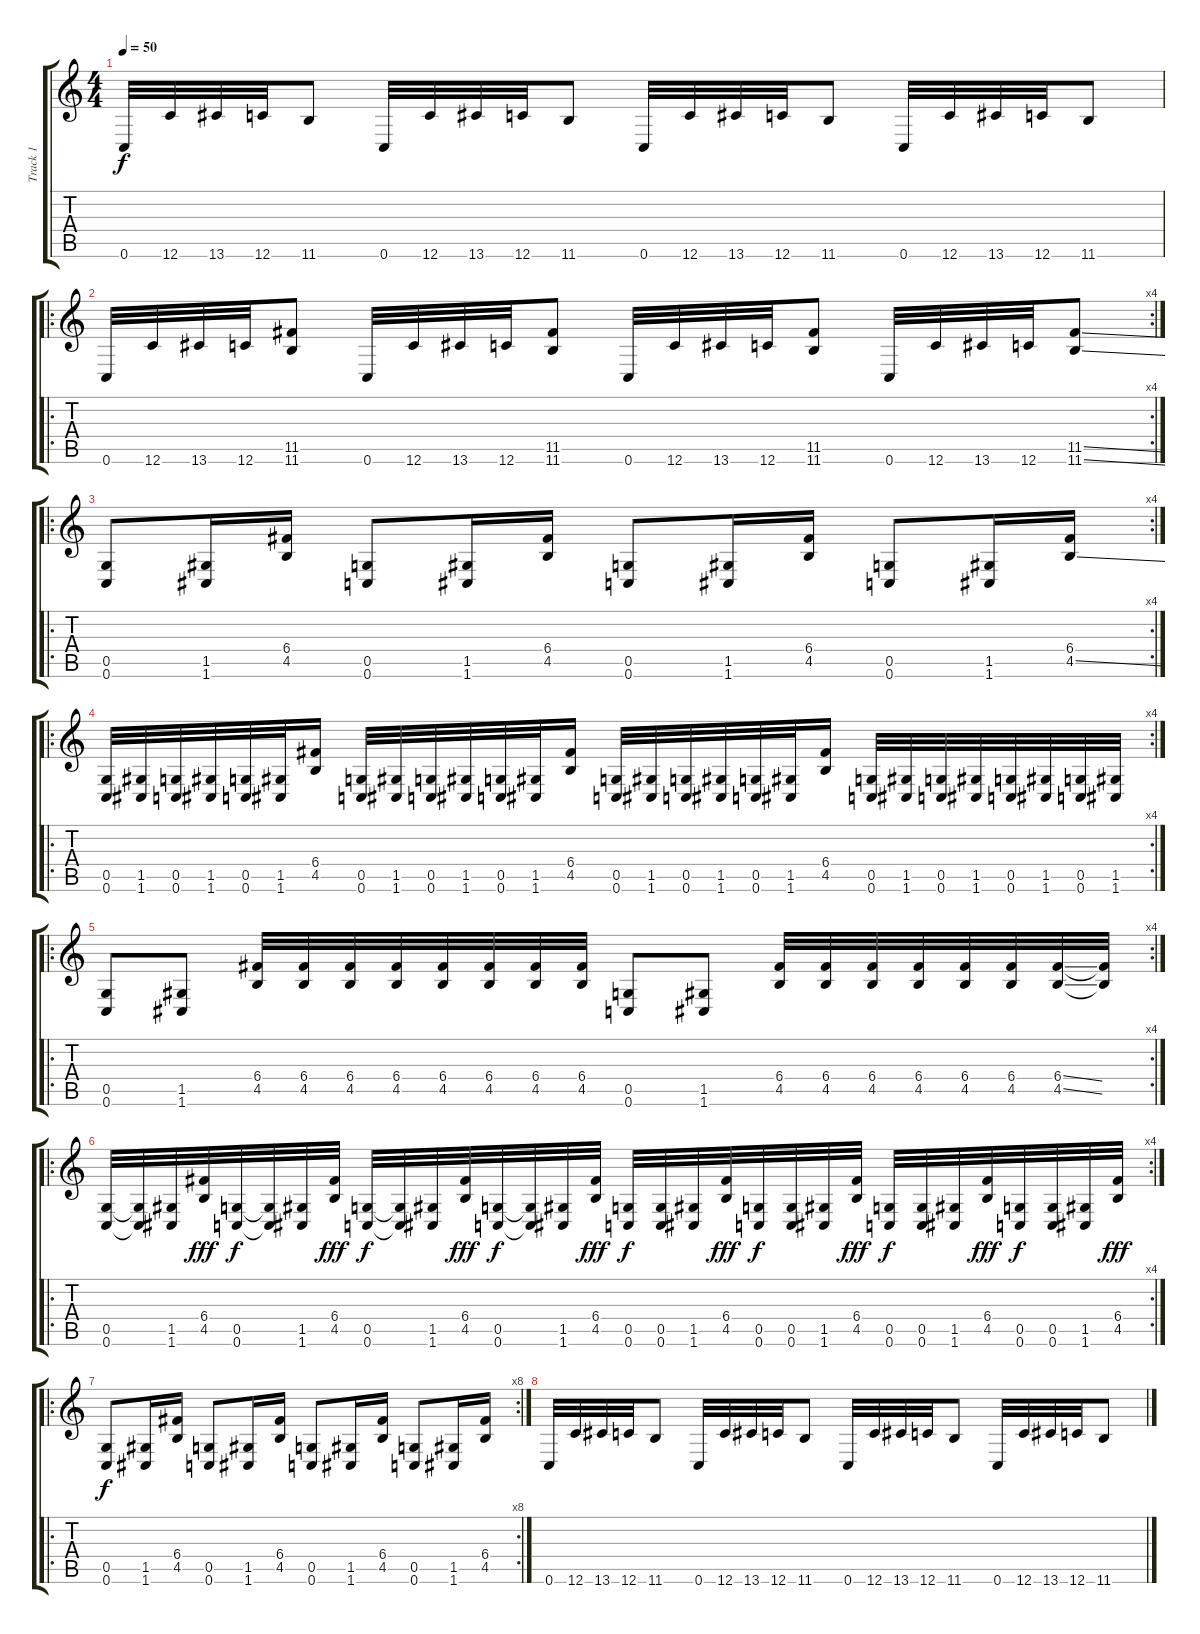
\track ("Track 1" "Track 1") {instrument distortionguitar}
\staff {score tabs}
\tuning (D4 A3 F3 C3 G2 C2) {hide}
\ts (4 4)
\tempo 50
\clef g2
\ks c
0.6.32{dy f} 12.6.32 13.6.32 12.6.32 11.6.8 0.6.32 12.6.32 13.6.32 12.6.32 11.6.8 0.6.32 12.6.32 13.6.32 12.6.32 11.6.8 0.6.32 12.6.32 13.6.32 12.6.32 11.6.8 |
\ro
\rc 4
0.6.32 12.6.32 13.6.32 12.6.32 (11.5 11.6).8 0.6.32 12.6.32 13.6.32 12.6.32 (11.5 11.6).8 0.6.32 12.6.32 13.6.32 12.6.32 (11.5 11.6).8 0.6.32 12.6.32 13.6.32 12.6.32 (11.5{ss} 11.6{ss}).8 |
\ro
\rc 4
(0.5 0.6).8 (1.5 1.6).16 (6.4 4.5).16 (0.5 0.6).8 (1.5 1.6).16 (6.4 4.5).16 (0.5 0.6).8 (1.5 1.6).16 (6.4 4.5).16 (0.5 0.6).8 (1.5 1.6).16 (6.4 4.5{ss}).16 |
\ro
\rc 4
(0.5 0.6).32 (1.5 1.6).32 (0.5 0.6).32 (1.5 1.6).32 (0.5 0.6).32 (1.5 1.6).32 (6.4 4.5).16 (0.5 0.6).32 (1.5 1.6).32 (0.5 0.6).32 (1.5 1.6).32 (0.5 0.6).32 (1.5 1.6).32 (6.4 4.5).16 (0.5 0.6).32 (1.5 1.6).32 (0.5 0.6).32 (1.5 1.6).32 (0.5 0.6).32 (1.5 1.6).32 (6.4 4.5).16 (0.5 0.6).32 (1.5 1.6).32 (0.5 0.6).32 (1.5 1.6).32 (0.5 0.6).32 (1.5 1.6).32 (0.5 0.6).32 (1.5 1.6).32 |
\ro
\rc 4
(0.5 0.6).8 (1.5 1.6).8 (6.4 4.5).32 (6.4 4.5).32 (6.4 4.5).32 (6.4 4.5).32 (6.4 4.5).32 (6.4 4.5).32 (6.4 4.5).32 (6.4 4.5).32 (0.5 0.6).8 (1.5 1.6).8 (6.4 4.5).32 (6.4 4.5).32 (6.4 4.5).32 (6.4 4.5).32 (6.4 4.5).32 (6.4 4.5).32 (6.4{ss} 4.5{ss}).32 (6.4{t} 4.5{t}).32 |
\ro
\rc 4
(0.5 0.6).32 (0.5{t} 0.6{t}).32 (1.5 1.6).32 (6.4 4.5).32{dy fff} (0.5 0.6).32{dy f} (0.5{t} 0.6{t}).32 (1.5 1.6).32 (6.4 4.5).32{dy fff} (0.5 0.6).32{dy f} (0.5{t} 0.6{t}).32 (1.5 1.6).32 (6.4 4.5).32{dy fff} (0.5 0.6).32{dy f} (0.5{t} 0.6{t}).32 (1.5 1.6).32 (6.4 4.5).32{dy fff} (0.5 0.6).32{dy f} (0.5 0.6).32 (1.5 1.6).32 (6.4 4.5).32{dy fff} (0.5 0.6).32{dy f} (0.5 0.6).32 (1.5 1.6).32 (6.4 4.5).32{dy fff} (0.5 0.6).32{dy f} (0.5 0.6).32 (1.5 1.6).32 (6.4 4.5).32{dy fff} (0.5 0.6).32{dy f} (0.5 0.6).32 (1.5 1.6).32 (6.4 4.5).32{dy fff} |
\ro
\rc 8
(0.5 0.6).8{dy f} (1.5 1.6).16 (6.4 4.5).16 (0.5 0.6).8 (1.5 1.6).16 (6.4 4.5).16 (0.5 0.6).8 (1.5 1.6).16 (6.4 4.5).16 (0.5 0.6).8 (1.5 1.6).16 (6.4 4.5).16 |
0.6.32 12.6.32 13.6.32 12.6.32 11.6.8 0.6.32 12.6.32 13.6.32 12.6.32 11.6.8 0.6.32 12.6.32 13.6.32 12.6.32 11.6.8 0.6.32 12.6.32 13.6.32 12.6.32 11.6.8
